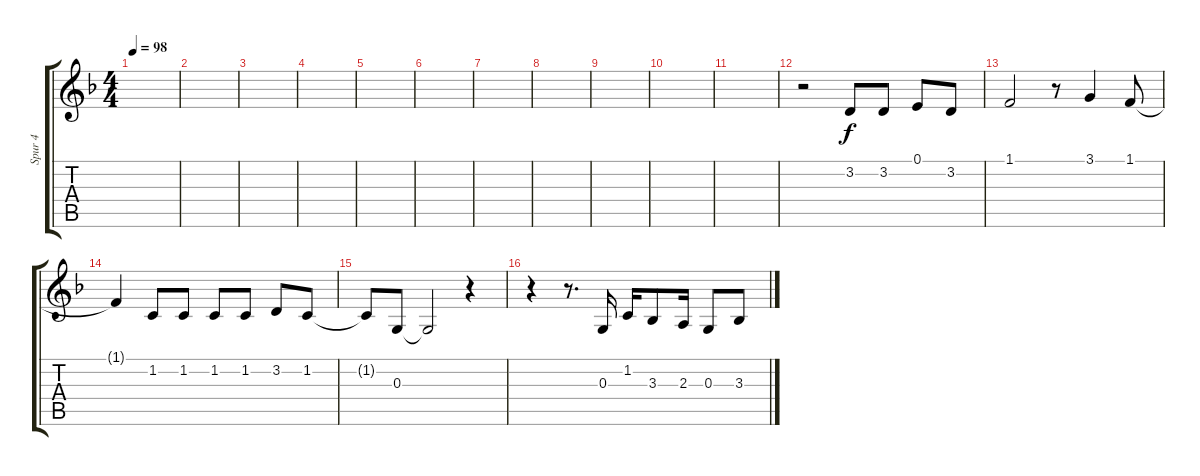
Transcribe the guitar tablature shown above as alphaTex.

\track ("Spur 4" "Spur 4") {instrument baritonesax}
\staff {score tabs}
\tuning (E4 B3 G3 D3 A2 E2) {hide}
\ts (4 4)
\tempo 98
\clef g2
\ks dminor
|
|
|
|
|
|
|
|
|
|
|
r.2 3.2.8 3.2.8 0.1.8 3.2.8 |
1.1.2 r.8 3.1.4 1.1.8 |
1.1{t}.4 1.2.8 1.2.8 1.2.8 1.2.8 3.2.8 1.2.8 |
1.2{t}.8 0.3.8 0.3{t}.2 r.4 |
r.4 r.8{d} 0.3.16 1.2.16 3.3.8 2.3.16 0.3.8 3.3.8
